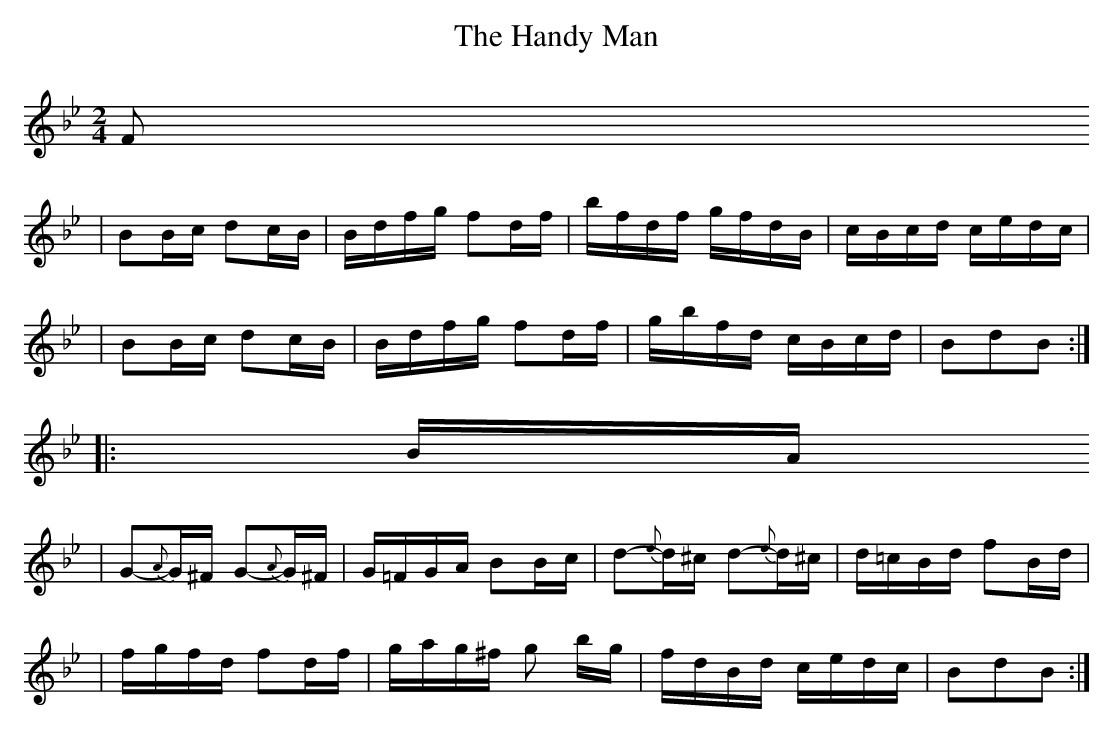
X:1
T: The Handy Man
M: 2/4
L: 1/16
K: Bb
F2
| B2Bc d2cB | Bdfg f2d-f | bfdf gfdB | cBcd cedc |
| B2Bc d2cB | Bdfg f2d-f | gbfd cBcd | B2d2B2 :|
|: B-A
| G2{A}-G^F G2{A}-G^F | G=FGA B2Bc | d2{e}-d^c d2{e}-d^c | d=cBd f2B-d |
| fgfd f2df | gag^f g2 bg | fdBd cedc | B2d2B2 :|
